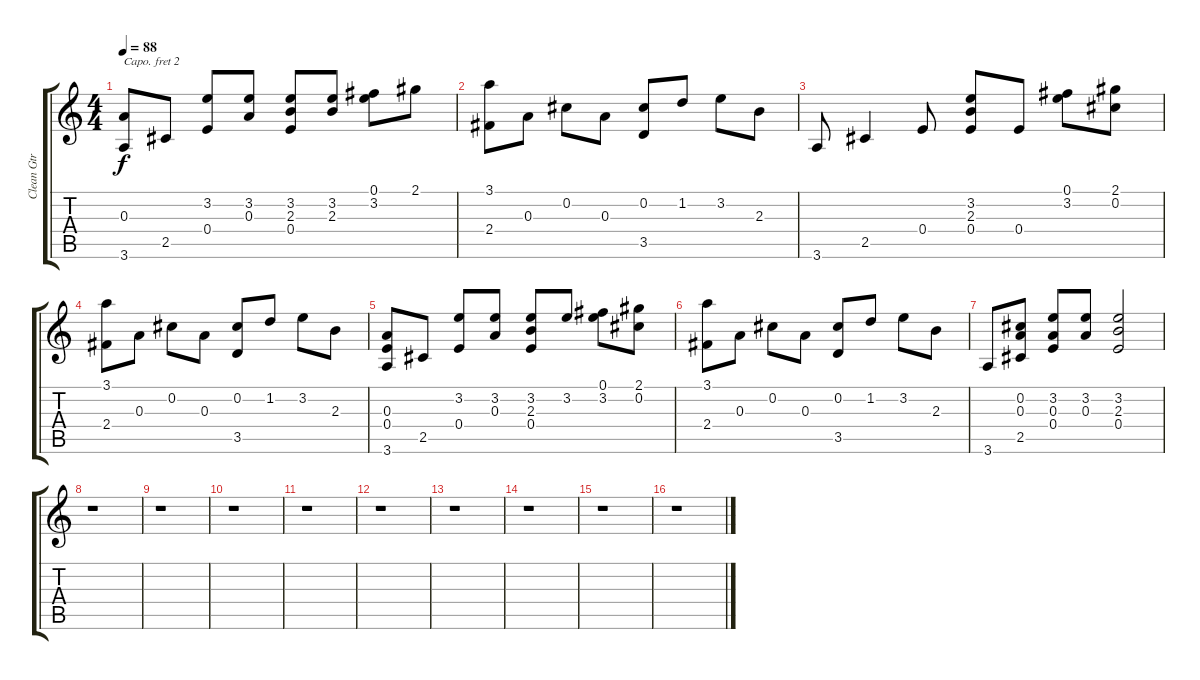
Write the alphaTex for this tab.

\track ("Clean Gtr 12 Strings" "Clean Gtr ") {instrument electricguitarclean}
\staff {score tabs}
\capo 2
\tuning (E4 B3 G3 D3 A2 E2) {hide}
\ts (4 4)
\tempo 88
\clef g2
\ks c
(0.3 3.6).8{dy f} 2.5.8 (3.2 0.4).8 (3.2 0.3).8 (3.2 2.3 0.4).8 (3.2 2.3).8 (0.1 3.2).8 2.1.8 |
(3.1 2.4).8 0.3.8 0.2.8 0.3.8 (0.2 3.5).8 1.2.8 3.2.8 2.3.8 |
3.6.8 2.5.4 0.4.8 (3.2 2.3 0.4).8 0.4.8 (0.1 3.2).8 (2.1 0.2).8 |
(3.1 2.4).8 0.3.8 0.2.8 0.3.8 (0.2 3.5).8 1.2.8 3.2.8 2.3.8 |
(0.3 0.4 3.6).8 2.5.8 (3.2 0.4).8 (3.2 0.3).8 (3.2 2.3 0.4).8 3.2.8 (0.1 3.2).8 (2.1 0.2).8 |
(3.1 2.4).8 0.3.8 0.2.8 0.3.8 (0.2 3.5).8 1.2.8 3.2.8 2.3.8 |
3.6.8 (0.2 0.3 2.5).8 (3.2 0.3 0.4).8 (3.2 0.3).8 (3.2 2.3 0.4).2 |
r.1 |
r.1 |
r.1 |
r.1 |
r.1 |
r.1 |
r.1 |
r.1 |
r.1
